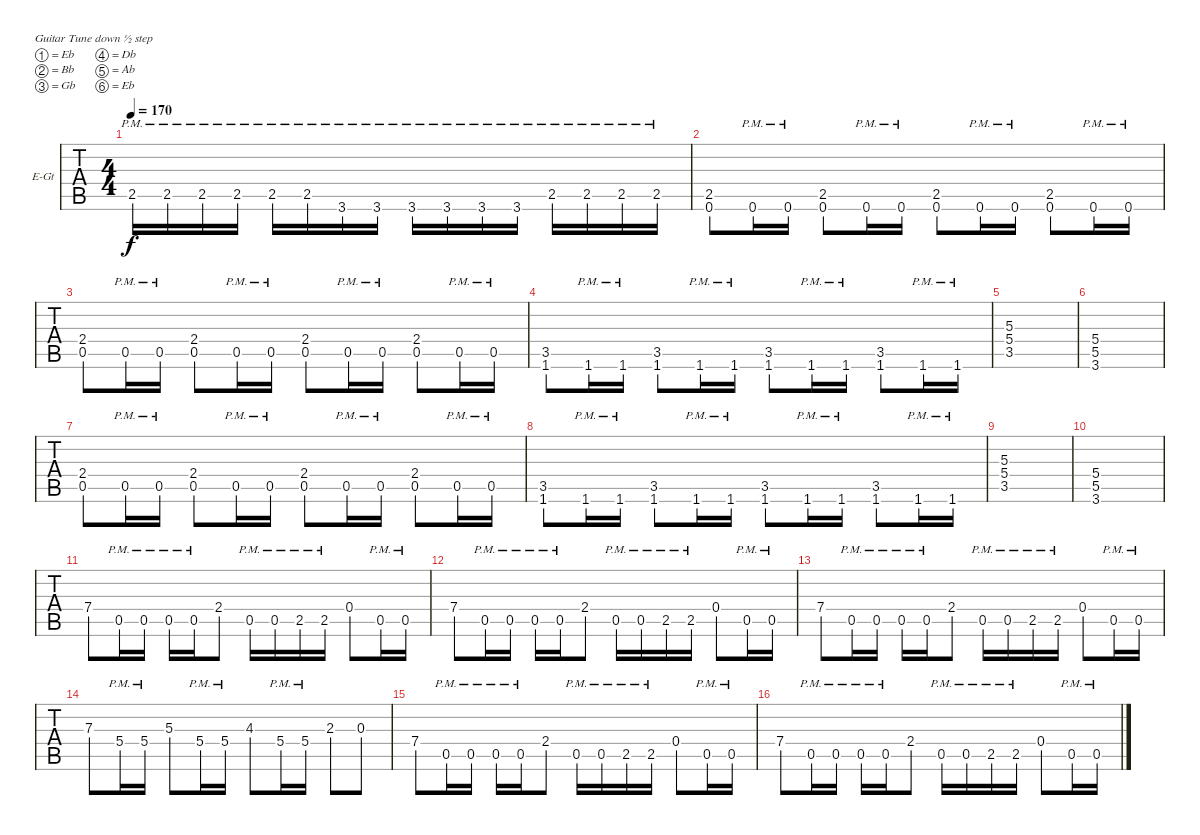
\bracketExtendMode groupsimilarinstruments
\firstSystemTrackNameOrientation horizontal
\otherSystemsTrackNameOrientation horizontal
\track ("Илья Мамонтов" "E-Gt") {instrument distortionguitar}
\staff {tabs}
\tuning (Eb4 Bb3 Gb3 Db3 Ab2 Eb2)
\ts (4 4)
\tempo 170
\clef g2
\ks c
2.5{pm}.16{dy f} 2.5{pm}.16 2.5{pm}.16 2.5{pm}.16 2.5{pm}.16 2.5{pm}.16 3.6{pm}.16 3.6{pm}.16 3.6{pm}.16 3.6{pm}.16 3.6{pm}.16 3.6{pm}.16 2.5{pm}.16 2.5{pm}.16 2.5{pm}.16 2.5{pm}.16 |
(2.5 0.6).8 0.6{pm}.16 0.6{pm}.16 (2.5 0.6).8 0.6{pm}.16 0.6{pm}.16 (2.5 0.6).8 0.6{pm}.16 0.6{pm}.16 (2.5 0.6).8 0.6{pm}.16 0.6{pm}.16 |
(2.4 0.5).8 0.5{pm}.16 0.5{pm}.16 (2.4 0.5).8 0.5{pm}.16 0.5{pm}.16 (2.4 0.5).8 0.5{pm}.16 0.5{pm}.16 (2.4 0.5).8 0.5{pm}.16 0.5{pm}.16 |
(3.5 1.6).8 1.6{pm}.16 1.6{pm}.16 (3.5 1.6).8 1.6{pm}.16 1.6{pm}.16 (3.5 1.6).8 1.6{pm}.16 1.6{pm}.16 (3.5 1.6).8 1.6{pm}.16 1.6{pm}.16 |
(5.3 5.4 3.5).1 |
(5.4 5.5 3.6).1 |
(2.4 0.5).8 0.5{pm}.16 0.5{pm}.16 (2.4 0.5).8 0.5{pm}.16 0.5{pm}.16 (2.4 0.5).8 0.5{pm}.16 0.5{pm}.16 (2.4 0.5).8 0.5{pm}.16 0.5{pm}.16 |
(3.5 1.6).8 1.6{pm}.16 1.6{pm}.16 (3.5 1.6).8 1.6{pm}.16 1.6{pm}.16 (3.5 1.6).8 1.6{pm}.16 1.6{pm}.16 (3.5 1.6).8 1.6{pm}.16 1.6{pm}.16 |
(5.3 5.4 3.5).1 |
(5.4 5.5 3.6).1 |
7.4.8 0.5{pm}.16 0.5{pm}.16 0.5{pm}.16 0.5{pm}.16 2.4.8 0.5{pm}.16 0.5{pm}.16 2.5{pm}.16 2.5{pm}.16 0.4.8 0.5{pm}.16 0.5{pm}.16 |
7.4.8 0.5{pm}.16 0.5{pm}.16 0.5{pm}.16 0.5{pm}.16 2.4.8 0.5{pm}.16 0.5{pm}.16 2.5{pm}.16 2.5{pm}.16 0.4.8 0.5{pm}.16 0.5{pm}.16 |
7.4.8 0.5{pm}.16 0.5{pm}.16 0.5{pm}.16 0.5{pm}.16 2.4.8 0.5{pm}.16 0.5{pm}.16 2.5{pm}.16 2.5{pm}.16 0.4.8 0.5{pm}.16 0.5{pm}.16 |
7.3.8 5.4{pm}.16 5.4{pm}.16 5.3.8 5.4{pm}.16 5.4{pm}.16 4.3.8 5.4{pm}.16 5.4{pm}.16 2.3.8 0.3.8 |
7.4.8 0.5{pm}.16 0.5{pm}.16 0.5{pm}.16 0.5{pm}.16 2.4.8 0.5{pm}.16 0.5{pm}.16 2.5{pm}.16 2.5{pm}.16 0.4.8 0.5{pm}.16 0.5{pm}.16 |
7.4.8 0.5{pm}.16 0.5{pm}.16 0.5{pm}.16 0.5{pm}.16 2.4.8 0.5{pm}.16 0.5{pm}.16 2.5{pm}.16 2.5{pm}.16 0.4.8 0.5{pm}.16 0.5{pm}.16
